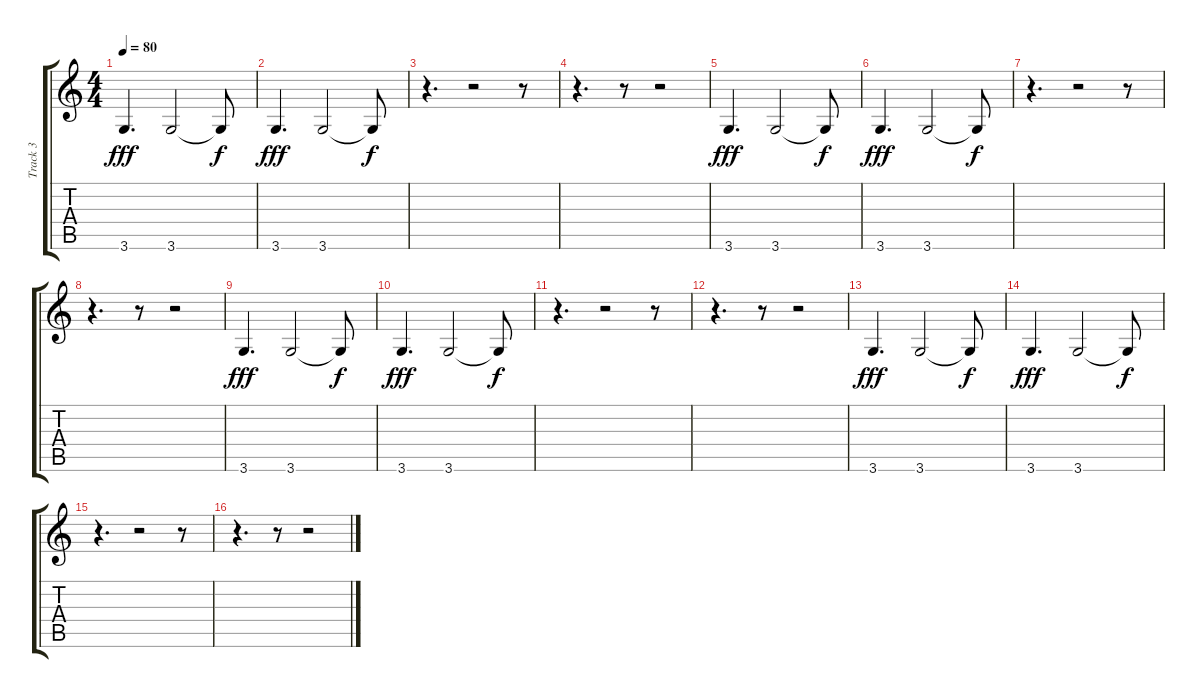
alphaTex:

\track ("Track 3" "Track 3") {instrument fretlessbass}
\staff {score tabs}
\tuning (E4 B3 G3 D3 A2 E2) {hide}
\ts (4 4)
\tempo 80
\clef g2
\ks c
3.6.4{d dy fff instrument fretlessbass} 3.6.2 3.6{t}.8{dy f} |
3.6.4{d dy fff volume 5} 3.6.2{volume 7} 3.6{t}.8{dy f} |
r.4{d volume 10} r.2{volume 12} r.8 |
r.4{d volume 15} r.8{volume 16} r.2 |
3.6.4{d dy fff} 3.6.2 3.6{t}.8{dy f} |
3.6.4{d dy fff} 3.6.2 3.6{t}.8{dy f} |
r.4{d} r.2 r.8 |
r.4{d} r.8 r.2 |
3.6.4{d dy fff} 3.6.2 3.6{t}.8{dy f} |
3.6.4{d dy fff} 3.6.2 3.6{t}.8{dy f} |
r.4{d} r.2 r.8 |
r.4{d} r.8 r.2 |
3.6.4{d dy fff} 3.6.2 3.6{t}.8{dy f} |
3.6.4{d dy fff} 3.6.2 3.6{t}.8{dy f} |
r.4{d} r.2 r.8 |
r.4{d} r.8 r.2
